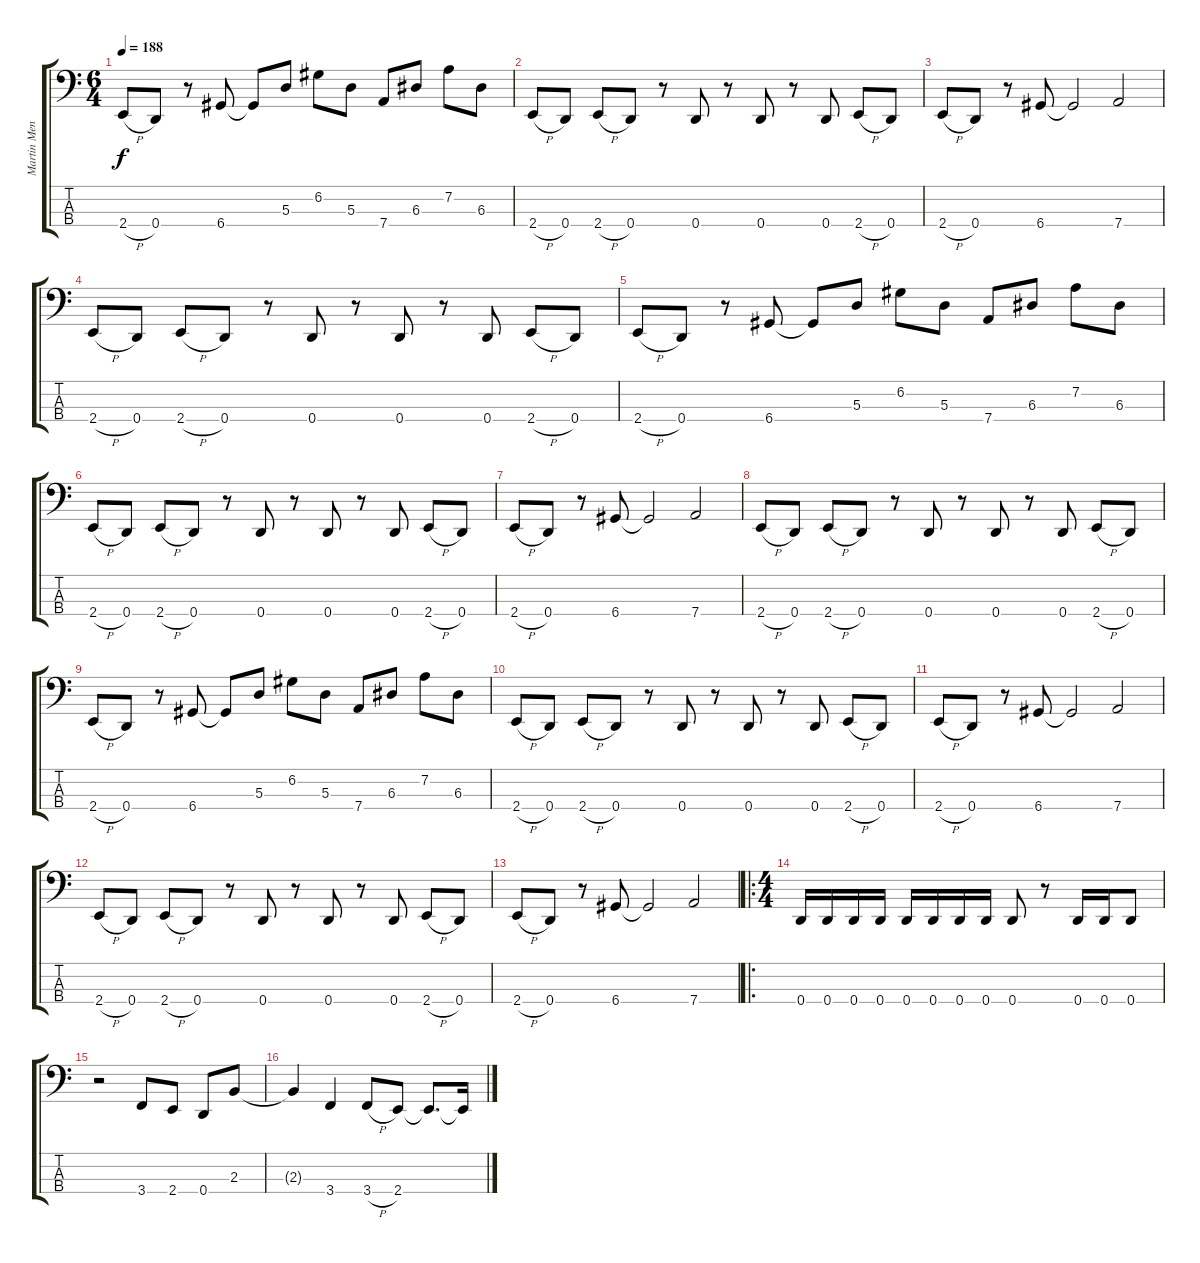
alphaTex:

\track ("Martin Mendez" "Martin Men") {mute instrument electricbassfinger}
\staff {score tabs}
\tuning (G2 D2 A1 D1) {hide}
\ts (6 4)
\tempo 188
\clef f4
\ks c
2.4{h}.8{dy f} 0.4.8 r.8 6.4.8 6.4{t}.8 5.3.8 6.2.8 5.3.8 7.4.8 6.3.8 7.2.8 6.3.8 |
2.4{h}.8 0.4.8 2.4{h}.8 0.4.8 r.8 0.4.8 r.8 0.4.8 r.8 0.4.8 2.4{h}.8 0.4.8 |
2.4{h}.8 0.4.8 r.8 6.4.8 6.4{t}.2 7.4.2 |
2.4{h}.8 0.4.8 2.4{h}.8 0.4.8 r.8 0.4.8 r.8 0.4.8 r.8 0.4.8 2.4{h}.8 0.4.8 |
2.4{h}.8 0.4.8 r.8 6.4.8 6.4{t}.8 5.3.8 6.2.8 5.3.8 7.4.8 6.3.8 7.2.8 6.3.8 |
2.4{h}.8 0.4.8 2.4{h}.8 0.4.8 r.8 0.4.8 r.8 0.4.8 r.8 0.4.8 2.4{h}.8 0.4.8 |
2.4{h}.8 0.4.8 r.8 6.4.8 6.4{t}.2 7.4.2 |
2.4{h}.8 0.4.8 2.4{h}.8 0.4.8 r.8 0.4.8 r.8 0.4.8 r.8 0.4.8 2.4{h}.8 0.4.8 |
2.4{h}.8 0.4.8 r.8 6.4.8 6.4{t}.8 5.3.8 6.2.8 5.3.8 7.4.8 6.3.8 7.2.8 6.3.8 |
2.4{h}.8 0.4.8 2.4{h}.8 0.4.8 r.8 0.4.8 r.8 0.4.8 r.8 0.4.8 2.4{h}.8 0.4.8 |
2.4{h}.8 0.4.8 r.8 6.4.8 6.4{t}.2 7.4.2 |
2.4{h}.8 0.4.8 2.4{h}.8 0.4.8 r.8 0.4.8 r.8 0.4.8 r.8 0.4.8 2.4{h}.8 0.4.8 |
2.4{h}.8 0.4.8 r.8 6.4.8 6.4{t}.2 7.4.2 |
\ro
\ts (4 4)
0.4.16 0.4.16 0.4.16 0.4.16 0.4.16 0.4.16 0.4.16 0.4.16 0.4.8 r.8 0.4.16 0.4.16 0.4.8 |
r.2 3.4.8 2.4.8 0.4.8 2.3.8 |
2.3{t}.4 3.4.4 3.4{h}.8 2.4.8 2.4{t}.8{d} 2.4{t}.16
